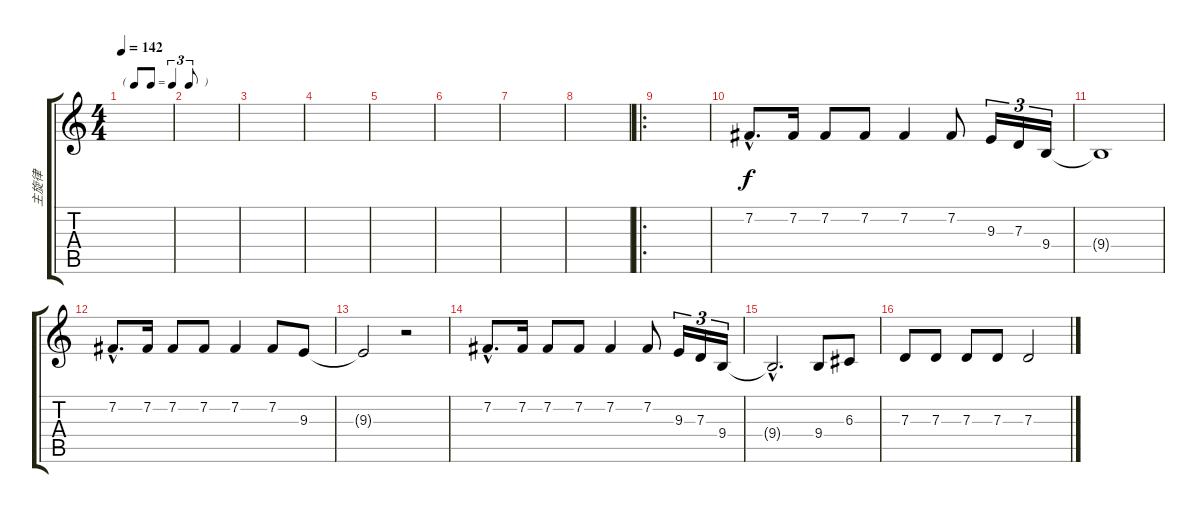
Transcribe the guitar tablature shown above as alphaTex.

\track ("主旋律" "主旋律") {instrument flute}
\staff {score tabs}
\tuning (E4 B3 G3 D3 A2 E2) {hide}
\ts (4 4)
\tf triplet8th
\tempo 142
\clef g2
\ks c
|
|
|
|
|
|
|
|
\ro
|
7.2{hac}.8{d} 7.2.16 7.2.8 7.2.8 7.2.4 7.2.8 9.3.16{tu (3 2)} 7.3.16{tu (3 2)} 9.4.16{tu (3 2)} |
9.4{t}.1 |
7.2{hac}.8{d} 7.2.16 7.2.8 7.2.8 7.2.4 7.2.8 9.3.8 |
9.3{t}.2 r.2 |
7.2{hac}.8{d} 7.2.16 7.2.8 7.2.8 7.2.4 7.2.8 9.3.16{tu (3 2)} 7.3.16{tu (3 2)} 9.4.16{tu (3 2)} |
9.4{hac t}.2{d} 9.4.8 6.3.8 |
7.3.8 7.3.8 7.3.8 7.3.8 7.3.2
